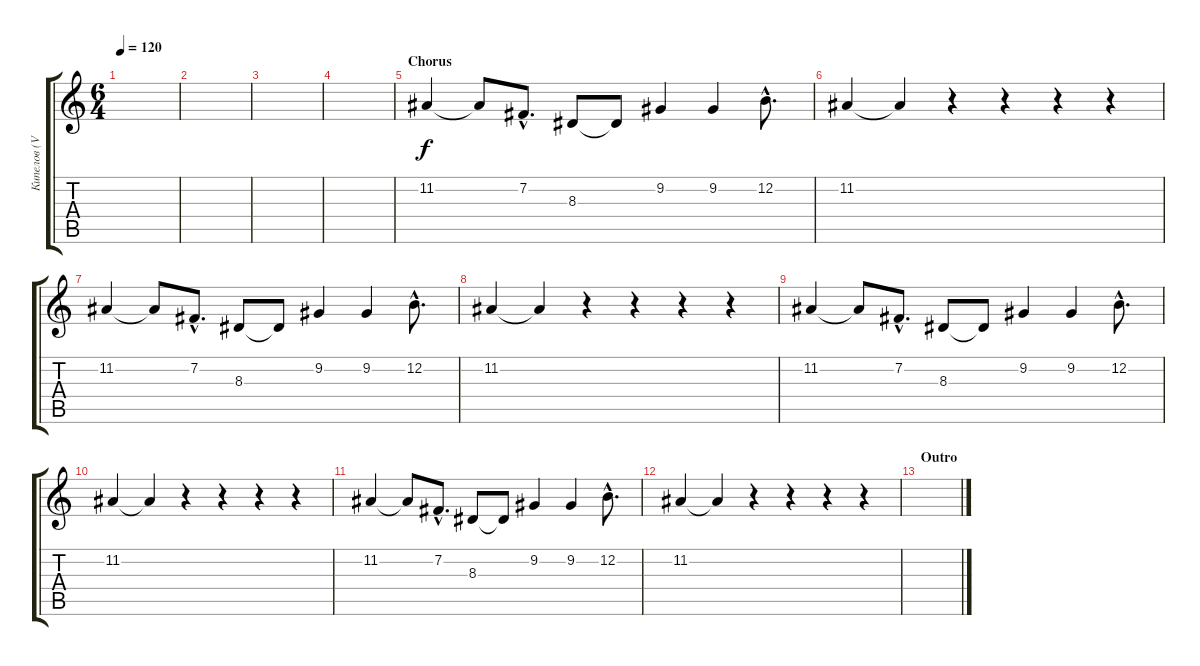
\track ("Кипелов (Vocal)" "Кипелов (V") {instrument lead6voice}
\staff {score tabs}
\tuning (E4 B3 G3 D3 A2 E2) {hide}
\ts (6 4)
\tempo 120
\clef g2
\ks c
|
|
|
|
\section ("" "Chorus")
11.2.4 11.2{t}.8 7.2{hac}.8{d} 8.3.8 8.3{t}.8 9.2.4 9.2.4 12.2{hac}.8{d} |
11.2.4 11.2{t}.4 r.4 r.4 r.4 r.4 |
11.2.4 11.2{t}.8 7.2{hac}.8{d} 8.3.8 8.3{t}.8 9.2.4 9.2.4 12.2{hac}.8{d} |
11.2.4 11.2{t}.4 r.4 r.4 r.4 r.4 |
11.2.4{instrument choiraahs} 11.2{t}.8 7.2{hac}.8{d} 8.3.8 8.3{t}.8 9.2.4 9.2.4 12.2{hac}.8{d} |
11.2.4 11.2{t}.4 r.4 r.4 r.4 r.4 |
11.2.4 11.2{t}.8 7.2{hac}.8{d} 8.3.8 8.3{t}.8 9.2.4 9.2.4 12.2{hac}.8{d} |
11.2.4 11.2{t}.4 r.4 r.4 r.4 r.4 |
\section ("" "Outro")
